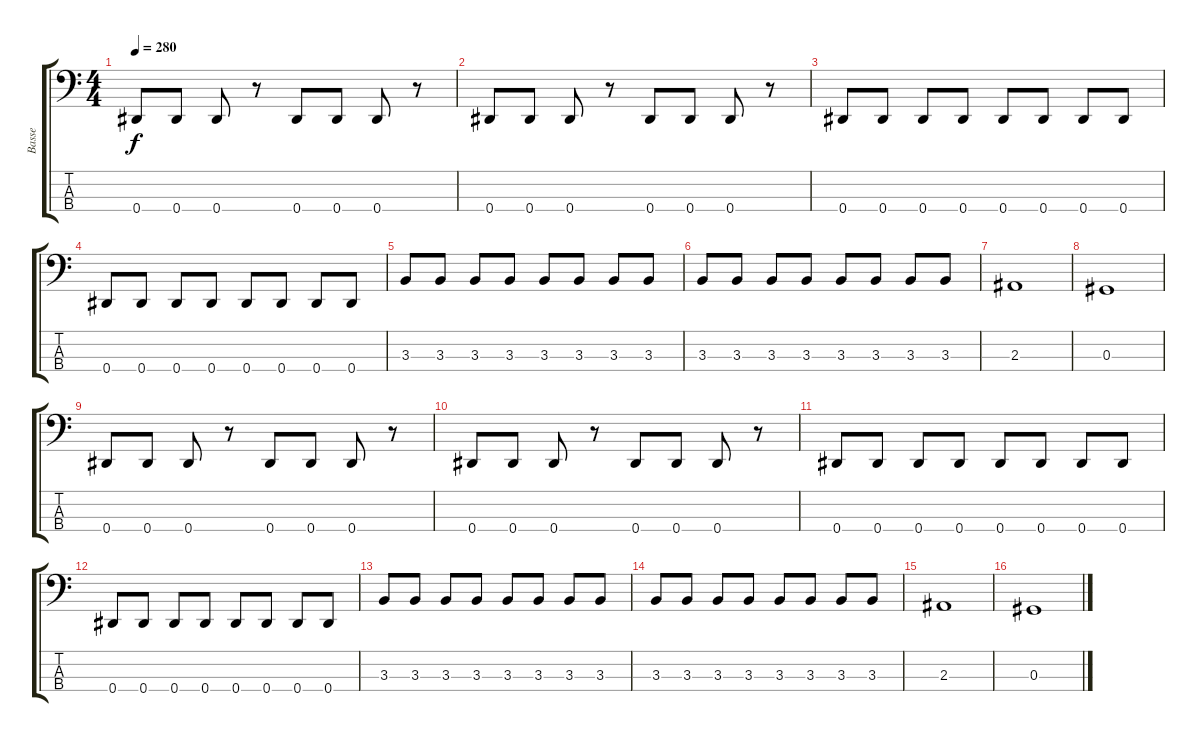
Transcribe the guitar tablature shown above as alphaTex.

\track ("Basse" "Basse") {instrument electricbassfinger}
\staff {score tabs}
\tuning (Gb2 Db2 Ab1 Eb1) {hide}
\ts (4 4)
\tempo 280
\clef f4
\ks c
0.4.8{dy f} 0.4.8 0.4.8 r.8 0.4.8 0.4.8 0.4.8 r.8 |
0.4.8 0.4.8 0.4.8 r.8 0.4.8 0.4.8 0.4.8 r.8 |
0.4.8 0.4.8 0.4.8 0.4.8 0.4.8 0.4.8 0.4.8 0.4.8 |
0.4.8 0.4.8 0.4.8 0.4.8 0.4.8 0.4.8 0.4.8 0.4.8 |
3.3.8 3.3.8 3.3.8 3.3.8 3.3.8 3.3.8 3.3.8 3.3.8 |
3.3.8 3.3.8 3.3.8 3.3.8 3.3.8 3.3.8 3.3.8 3.3.8 |
2.3.1 |
0.3.1 |
0.4.8 0.4.8 0.4.8 r.8 0.4.8 0.4.8 0.4.8 r.8 |
0.4.8 0.4.8 0.4.8 r.8 0.4.8 0.4.8 0.4.8 r.8 |
0.4.8 0.4.8 0.4.8 0.4.8 0.4.8 0.4.8 0.4.8 0.4.8 |
0.4.8 0.4.8 0.4.8 0.4.8 0.4.8 0.4.8 0.4.8 0.4.8 |
3.3.8 3.3.8 3.3.8 3.3.8 3.3.8 3.3.8 3.3.8 3.3.8 |
3.3.8 3.3.8 3.3.8 3.3.8 3.3.8 3.3.8 3.3.8 3.3.8 |
2.3.1 |
0.3.1
